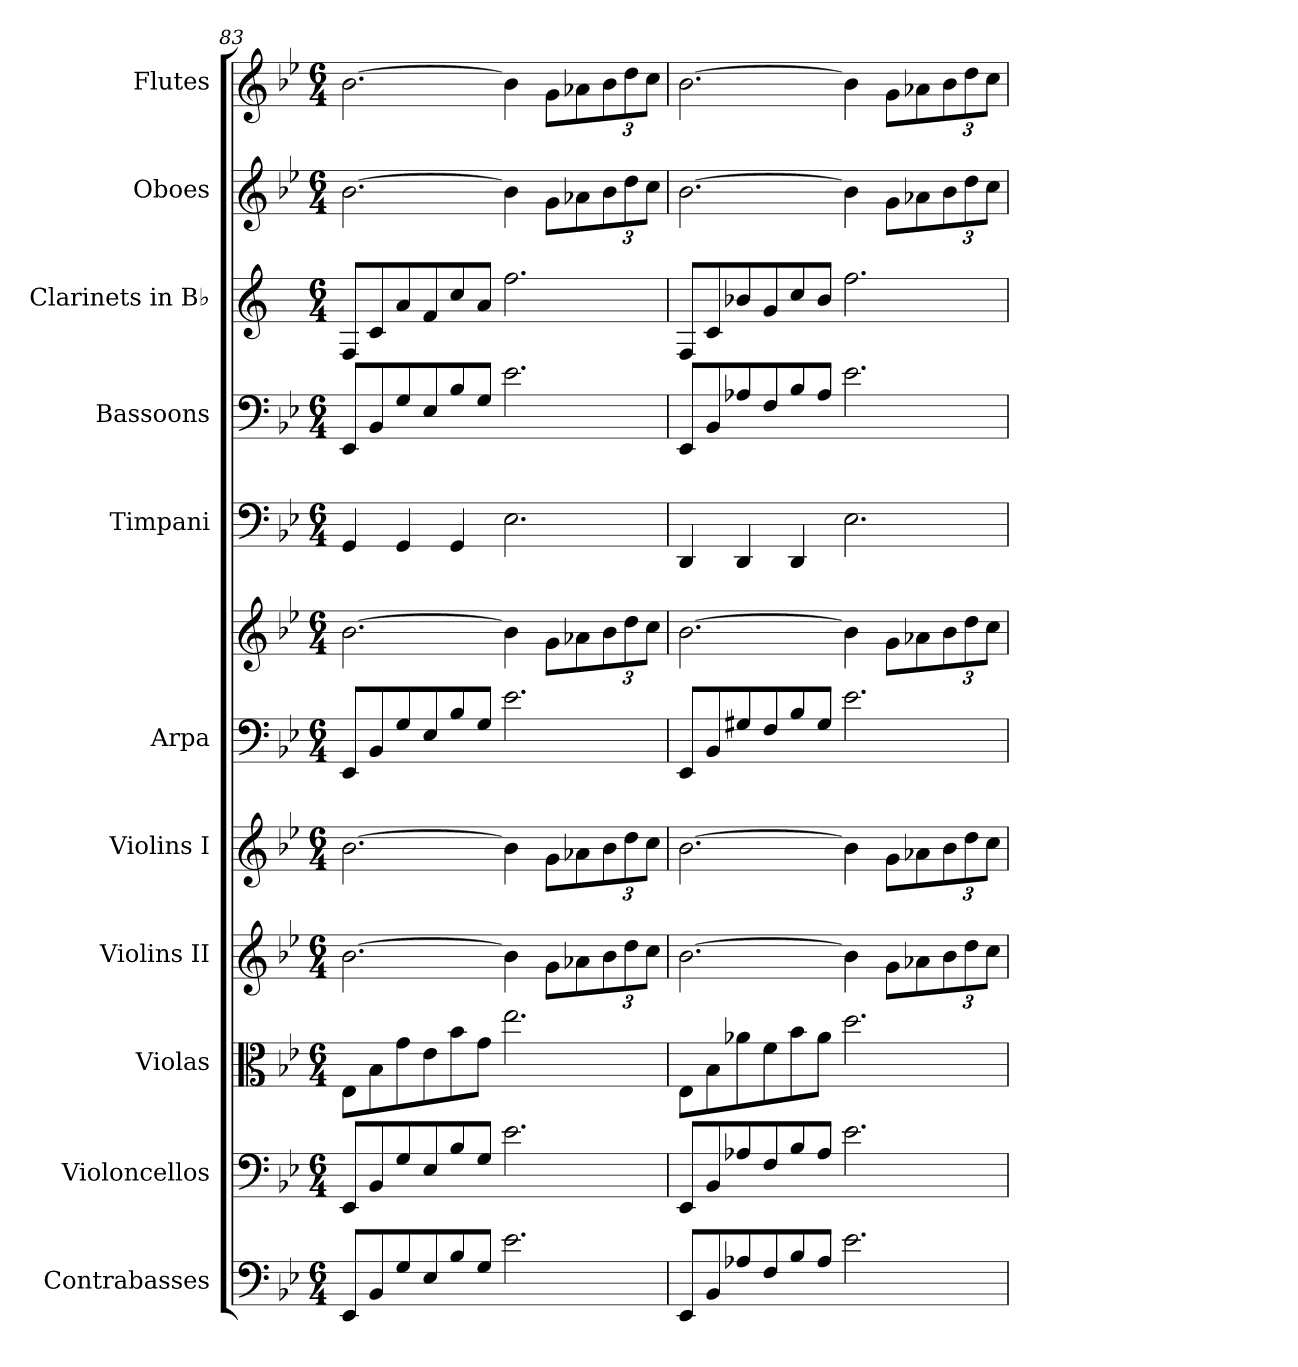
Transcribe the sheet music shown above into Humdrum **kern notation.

**kern	**kern	**kern	**kern	**kern	**kern	**kern	**kern	**kern	**kern	**kern	**kern
*part11	*part10	*part9	*part8	*part7	*part6	*part6	*part5	*part4	*part3	*part2	*part1
*staff12	*staff11	*staff10	*staff9	*staff8	*staff7	*staff6	*staff5	*staff4	*staff3	*staff2	*staff1
*I"Contrabasses	*I"Violoncellos	*I"Violas	*I"Violins II	*I"Violins I	*I"Arpa	*	*I"Timpani	*I"Bassoons	*I"Clarinets in B♭	*I"Oboes	*I"Flutes
*I'Cb.	*I'Vc.	*I'Vla.	*I'Vln. II	*I'Vln. I	*I'Arp.	*	*I'Timp.	*I'Bsn.	*	*I'Ob.	*I'Fl.
*clefF4	*clefF4	*clefC3	*clefG2	*clefG2	*clefF4	*clefG2	*clefF4	*clefF4	*clefG2	*clefG2	*clefG2
*ITrd7c12	*	*	*	*	*	*	*	*	*ITrd1c2	*	*
*k[b-e-]	*k[b-e-]	*k[b-e-]	*k[b-e-]	*k[b-e-]	*k[b-e-]	*k[b-e-]	*k[b-e-]	*k[b-e-]	*k[b-e-]	*k[b-e-]	*k[b-e-]
*M6/4	*M6/4	*M6/4	*M6/4	*M6/4	*M6/4	*M6/4	*M6/4	*M6/4	*M6/4	*M6/4	*M6/4
=83	=83	=83	=83	=83	=83	=83	=83	=83	=83	=83	=83
8EEE-/L	8EE-/L	8E-\L	[2.b-\	[2.b-\	8EE-/L	[2.b-\	4GG/	8EE-/L	8E-/L	[2.b-\	[2.b-\
8BBB-/	8BB-/	8B-\	.	.	8BB-/	.	.	8BB-/	8B-/	.	.
8GG/	8G/	8g\	.	.	8G/	.	4GG/	8G/	8g/	.	.
8EE-/	8E-/	8e-\	.	.	8E-/	.	.	8E-/	8e-/	.	.
8BB-/	8B-/	8b-\	.	.	8B-/	.	4GG/	8B-/	8b-/	.	.
8GG/J	8G/J	8g\J	.	.	8G/J	.	.	8G/J	8g/J	.	.
2.E-\	2.e-\	2.ee-\	4b-\]	4b-\]	2.e-\	4b-\]	2.E-\	2.e-\	2.ee-\	4b-\]	4b-\]
.	.	.	8g\L	8g\L	.	8g\L	.	.	.	8g\L	8g\L
.	.	.	8a-X\	8a-X\	.	8a-X\	.	.	.	8a-X\	8a-X\
*	*	*	*Xbrackettup	*Xbrackettup	*	*Xbrackettup	*	*	*	*Xbrackettup	*Xbrackettup
.	.	.	12b-\	12b-\	.	12b-\	.	.	.	12b-\	12b-\
.	.	.	12dd\	12dd\	.	12dd\	.	.	.	12dd\	12dd\
.	.	.	12cc\J	12cc\J	.	12cc\J	.	.	.	12cc\J	12cc\J
!!LO:PB:g=z
=84	=84	=84	=84	=84	=84	=84	=84	=84	=84	=84	=84
8EEE-/L	8EE-/L	8E-\L	[2.b-\	[2.b-\	8EE-/L	[2.b-\	4DD/	8EE-/L	8E-/L	[2.b-\	[2.b-\
8BBB-/	8BB-/	8B-\	.	.	8BB-/	.	.	8BB-/	8B-/	.	.
8AA-X/	8A-X/	8a-X\	.	.	8G#X/	.	4DD/	8A-X/	8a-X/	.	.
8FF/	8F/	8f\	.	.	8F/	.	.	8F/	8f/	.	.
8BB-/	8B-/	8b-\	.	.	8B-/	.	4DD/	8B-/	8b-/	.	.
8AA-/J	8A-/J	8a-\J	.	.	8G#/J	.	.	8A-/J	8a-/J	.	.
2.E-\	2.e-\	2.dd\	4b-\]	4b-\]	2.e-\	4b-\]	2.E-\	2.e-\	2.ee-\	4b-\]	4b-\]
.	.	.	8g\L	8g\L	.	8g\L	.	.	.	8g\L	8g\L
.	.	.	8a-X\	8a-X\	.	8a-X\	.	.	.	8a-X\	8a-X\
.	.	.	12b-\	12b-\	.	12b-\	.	.	.	12b-\	12b-\
.	.	.	12dd\	12dd\	.	12dd\	.	.	.	12dd\	12dd\
.	.	.	12cc\J	12cc\J	.	12cc\J	.	.	.	12cc\J	12cc\J
=	=	=	=	=	=	=	=	=	=	=	=
*-	*-	*-	*-	*-	*-	*-	*-	*-	*-	*-	*-
